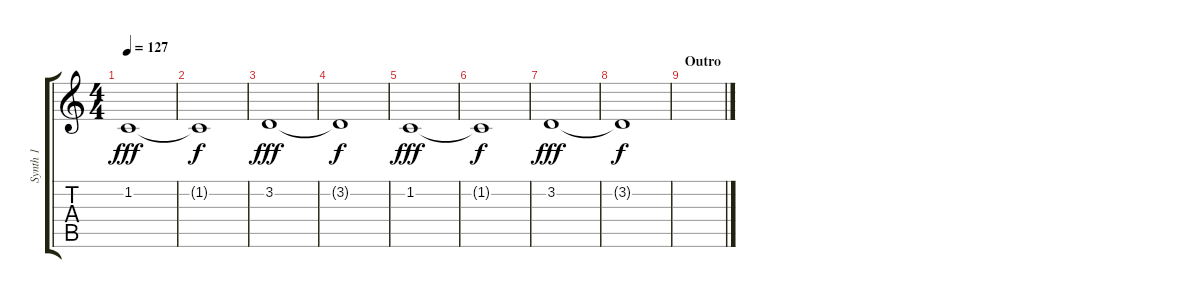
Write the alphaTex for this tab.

\track ("Synth 1" "Synth 1") {instrument electricgrandpiano}
\staff {score tabs}
\tuning (E4 B3 G3 D3 A2 E2) {hide}
\ts (4 4)
\tempo 127
\clef g2
\ks c
1.2.1{dy fff} |
1.2{t}.1{dy f} |
3.2.1{dy fff} |
3.2{t}.1{dy f} |
1.2.1{dy fff} |
1.2{t}.1{dy f} |
3.2.1{dy fff} |
3.2{t}.1{dy f} |
\section ("" "Outro")
